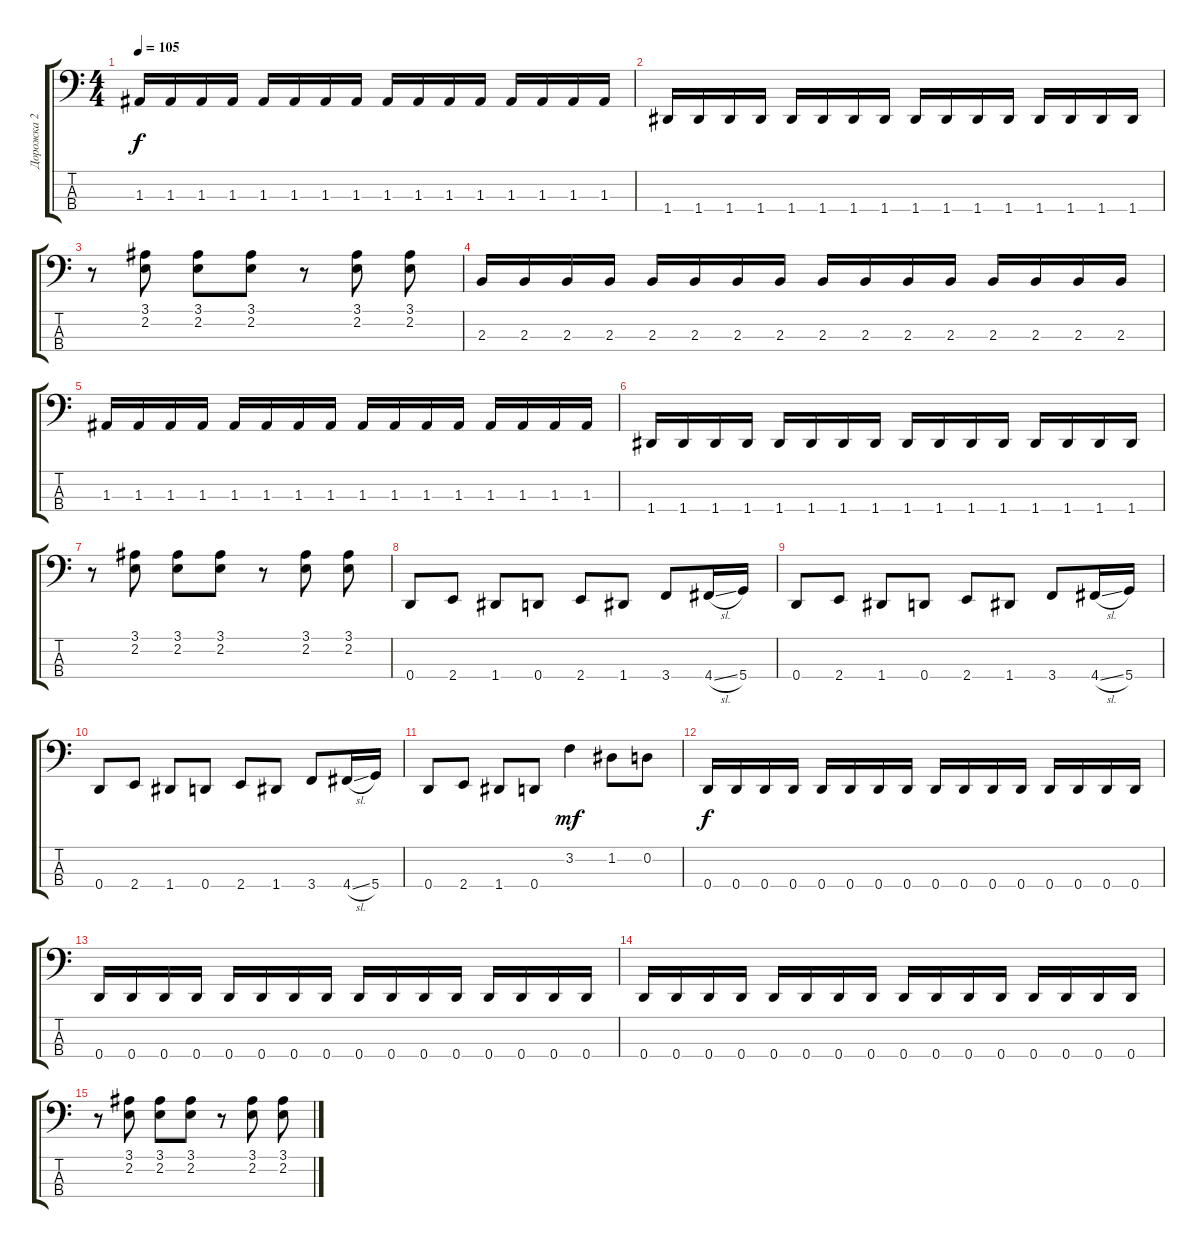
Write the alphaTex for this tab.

\track ("Дорожка 2" "Дорожка 2") {instrument electricbassfinger}
\staff {score tabs}
\tuning (G2 D2 A1 D1) {hide}
\ts (4 4)
\tempo 105
\clef f4
\ks c
1.3.16{dy f} 1.3.16 1.3.16 1.3.16 1.3.16 1.3.16 1.3.16 1.3.16 1.3.16 1.3.16 1.3.16 1.3.16 1.3.16 1.3.16 1.3.16 1.3.16 |
1.4.16 1.4.16 1.4.16 1.4.16 1.4.16 1.4.16 1.4.16 1.4.16 1.4.16 1.4.16 1.4.16 1.4.16 1.4.16 1.4.16 1.4.16 1.4.16 |
r.8 (3.1 2.2).8 (3.1 2.2).8 (3.1 2.2).8 r.8 (3.1 2.2).8 (3.1 2.2).8 |
2.3.16 2.3.16 2.3.16 2.3.16 2.3.16 2.3.16 2.3.16 2.3.16 2.3.16 2.3.16 2.3.16 2.3.16 2.3.16 2.3.16 2.3.16 2.3.16 |
1.3.16 1.3.16 1.3.16 1.3.16 1.3.16 1.3.16 1.3.16 1.3.16 1.3.16 1.3.16 1.3.16 1.3.16 1.3.16 1.3.16 1.3.16 1.3.16 |
1.4.16 1.4.16 1.4.16 1.4.16 1.4.16 1.4.16 1.4.16 1.4.16 1.4.16 1.4.16 1.4.16 1.4.16 1.4.16 1.4.16 1.4.16 1.4.16 |
r.8 (3.1 2.2).8 (3.1 2.2).8 (3.1 2.2).8 r.8 (3.1 2.2).8 (3.1 2.2).8 |
0.4.8 2.4.8 1.4.8 0.4.8 2.4.8 1.4.8 3.4.8 4.4{sl}.16 5.4.16 |
0.4.8 2.4.8 1.4.8 0.4.8 2.4.8 1.4.8 3.4.8 4.4{sl}.16 5.4.16 |
0.4.8 2.4.8 1.4.8 0.4.8 2.4.8 1.4.8 3.4.8 4.4{sl}.16 5.4.16 |
0.4.8 2.4.8 1.4.8 0.4.8 3.2.4{dy mf} 1.2.8 0.2.8 |
0.4.16{dy f} 0.4.16 0.4.16 0.4.16 0.4.16 0.4.16 0.4.16 0.4.16 0.4.16 0.4.16 0.4.16 0.4.16 0.4.16 0.4.16 0.4.16 0.4.16 |
0.4.16 0.4.16 0.4.16 0.4.16 0.4.16 0.4.16 0.4.16 0.4.16 0.4.16 0.4.16 0.4.16 0.4.16 0.4.16 0.4.16 0.4.16 0.4.16 |
0.4.16 0.4.16 0.4.16 0.4.16 0.4.16 0.4.16 0.4.16 0.4.16 0.4.16 0.4.16 0.4.16 0.4.16 0.4.16 0.4.16 0.4.16 0.4.16 |
r.8 (3.1 2.2).8 (3.1 2.2).8 (3.1 2.2).8 r.8 (3.1 2.2).8 (3.1 2.2).8
